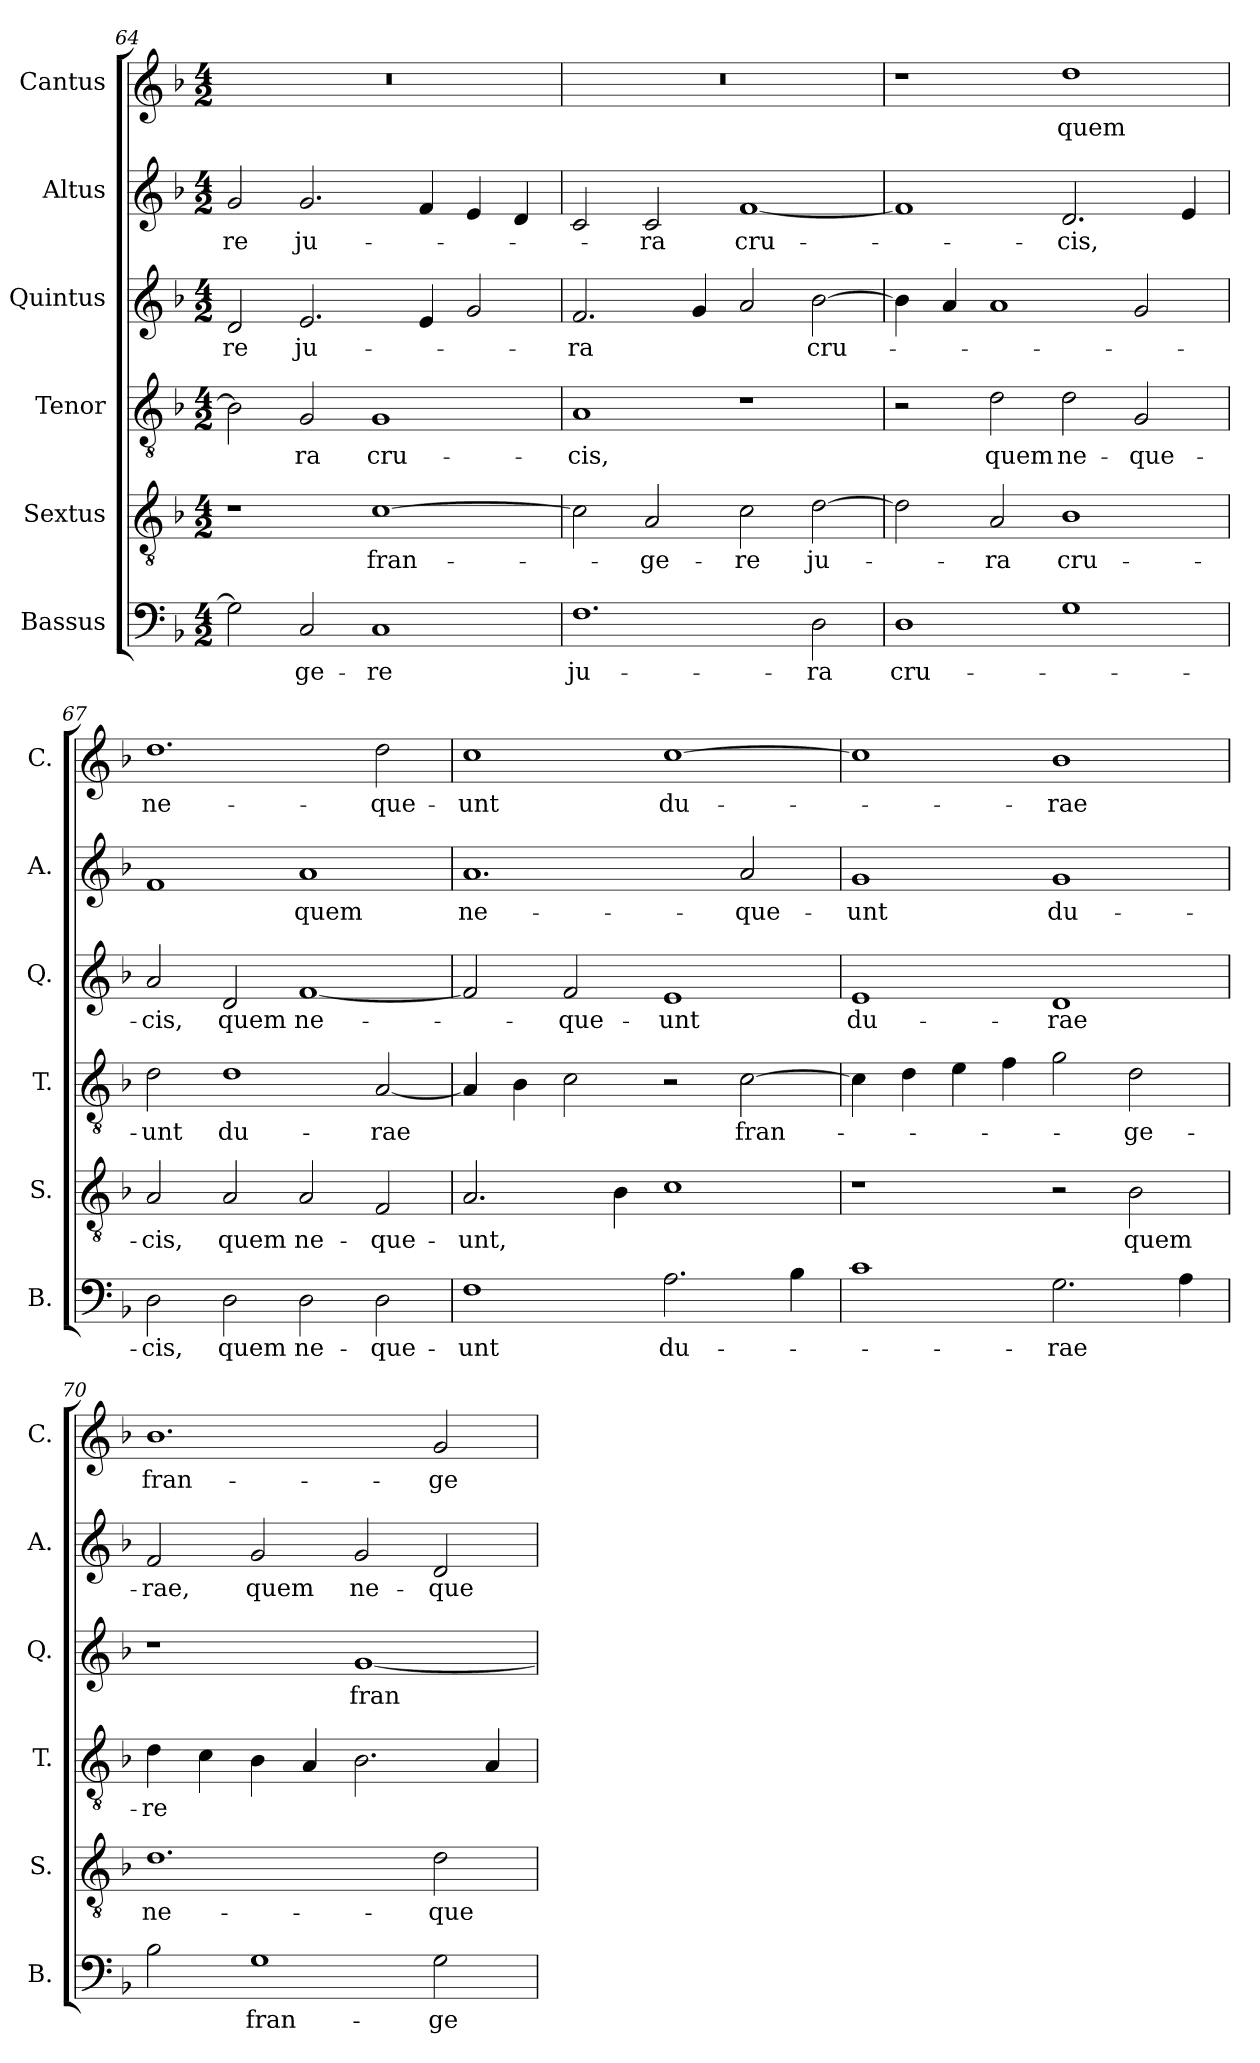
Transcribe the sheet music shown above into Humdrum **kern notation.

**kern	**text	**kern	**text	**kern	**text	**kern	**text	**kern	**text	**kern	**text
*part6	*part6	*part5	*part5	*part4	*part4	*part3	*part3	*part2	*part2	*part1	*part1
*staff6	*staff6	*staff5	*staff5	*staff4	*staff4	*staff3	*staff3	*staff2	*staff2	*staff1	*staff1
*I"Bassus	*	*I"Sextus	*	*I"Tenor	*	*I"Quintus	*	*I"Altus	*	*I"Cantus	*
*I'B.	*	*I'S.	*	*I'T.	*	*I'Q.	*	*I'A.	*	*I'C.	*
*clefF4	*	*clefGv2	*	*clefGv2	*	*clefG2	*	*clefG2	*	*clefG2	*
*k[b-]	*	*k[b-]	*	*k[b-]	*	*k[b-]	*	*k[b-]	*	*k[b-]	*
*M4/2	*	*M4/2	*	*M4/2	*	*M4/2	*	*M4/2	*	*M4/2	*
=64	=64	=64	=64	=64	=64	=64	=64	=64	=64	=64	=64
!	!	!	!	!	!	!	!LO:LY:b	!	!LO:LY:b	!	!
2G\]	.	1r	.	2B-\]	.	2d/	-re	2g/	-re	0r	.
!	!LO:LY:b	!	!	!	!LO:LY:b	!	!LO:LY:b	!	!LO:LY:b	!	!
2C/	-ge-	.	.	2G/	-ra	2.e/	ju-	2.g/	ju-	.	.
!	!LO:LY:b	!	!LO:LY:b	!	!LO:LY:b	!	!	!	!	!	!
1C	-re	[1c	fran-	1G	cru-	.	.	.	.	.	.
.	.	.	.	.	.	4e/	.	4f/	.	.	.
.	.	.	.	.	.	2g/	.	4e/	.	.	.
.	.	.	.	.	.	.	.	4d/	.	.	.
=65	=65	=65	=65	=65	=65	=65	=65	=65	=65	=65	=65
!	!LO:LY:b	!	!	!	!LO:LY:b	!	!LO:LY:b	!	!	!	!
1.F	ju-	2c\]	.	1A	-cis,	2.f/	-ra	2c/	.	0r	.
!	!	!	!LO:LY:b	!	!	!	!	!	!LO:LY:b	!	!
.	.	2A/	-ge-	.	.	.	.	2c/	-ra	.	.
.	.	.	.	.	.	4g/	.	.	.	.	.
!	!	!	!LO:LY:b	!	!	!	!	!	!LO:LY:b	!	!
.	.	2c\	-re	1r	.	2a/	.	[1f	cru-	.	.
!	!LO:LY:b	!	!LO:LY:b	!	!	!	!LO:LY:b	!	!	!	!
2D\	-ra	[2d\	ju-	.	.	[2b-\	cru-	.	.	.	.
=66	=66	=66	=66	=66	=66	=66	=66	=66	=66	=66	=66
!	!LO:LY:b	!	!	!	!	!	!	!	!	!	!
1D	cru-	2d\]	.	2r	.	4b-\]	.	1f]	.	1r	.
.	.	.	.	.	.	4a/	.	.	.	.	.
!	!	!	!LO:LY:b	!	!LO:LY:b	!	!	!	!	!	!
.	.	2A/	-ra	2d\	quem	1a	.	.	.	.	.
!	!	!	!LO:LY:b	!	!LO:LY:b	!	!	!	!LO:LY:b	!	!LO:LY:b
1G	.	1B-	cru-	2d\	ne-	.	.	2.d/	-cis,	1dd	quem
!	!	!	!	!	!LO:LY:b	!	!	!	!	!	!
.	.	.	.	2G/	-que-	2g/	.	.	.	.	.
.	.	.	.	.	.	.	.	4e/	.	.	.
!!LO:LB:g=z
=67	=67	=67	=67	=67	=67	=67	=67	=67	=67	=67	=67
!	!LO:LY:b	!	!LO:LY:b	!	!LO:LY:b	!	!LO:LY:b	!	!	!	!LO:LY:b
2D\	-cis,	2A/	-cis,	2d\	-unt	2a/	-cis,	1f	.	1.dd	ne-
!	!LO:LY:b	!	!LO:LY:b	!	!LO:LY:b	!	!LO:LY:b	!	!	!	!
2D\	quem	2A/	quem	1d	du-	2d/	quem	.	.	.	.
!	!LO:LY:b	!	!LO:LY:b	!	!	!	!LO:LY:b	!	!LO:LY:b	!	!
2D\	ne-	2A/	ne-	.	.	[1f	ne-	1a	quem	.	.
!	!LO:LY:b	!	!LO:LY:b	!	!LO:LY:b	!	!	!	!	!	!LO:LY:b
2D\	-que-	2F/	-que-	[2A/	-rae	.	.	.	.	2dd\	-que-
=68	=68	=68	=68	=68	=68	=68	=68	=68	=68	=68	=68
!	!LO:LY:b	!	!LO:LY:b	!	!	!	!	!	!LO:LY:b	!	!LO:LY:b
1F	-unt	2.A/	-unt,	4A/]	.	2f/]	.	1.a	ne-	1cc	-unt
.	.	.	.	4B-\	.	.	.	.	.	.	.
!	!	!	!	!	!	!	!LO:LY:b	!	!	!	!
.	.	.	.	2c\	.	2f/	-que-	.	.	.	.
.	.	4B-\	.	.	.	.	.	.	.	.	.
!	!LO:LY:b	!	!	!	!	!	!LO:LY:b	!	!	!	!LO:LY:b
2.A\	du-	1c	.	2r	.	1e	-unt	.	.	[1cc	du-
!	!	!	!	!	!LO:LY:b	!	!	!	!LO:LY:b	!	!
.	.	.	.	[2c\	fran-	.	.	2a/	-que-	.	.
4B-\	.	.	.	.	.	.	.	.	.	.	.
=69	=69	=69	=69	=69	=69	=69	=69	=69	=69	=69	=69
!	!	!	!	!	!	!	!LO:LY:b	!	!LO:LY:b	!	!
1c	.	1r	.	4c\]	.	1e	du-	1g	-unt	1cc]	.
.	.	.	.	4d\	.	.	.	.	.	.	.
.	.	.	.	4e\	.	.	.	.	.	.	.
.	.	.	.	4f\	.	.	.	.	.	.	.
!	!LO:LY:b	!	!	!	!	!	!LO:LY:b	!	!LO:LY:b	!	!LO:LY:b
2.G\	-rae	2r	.	2g\	.	1d	-rae	1g	du-	1b-	-rae
!	!	!	!LO:LY:b	!	!LO:LY:b	!	!	!	!	!	!
.	.	2B-\	quem	2d\	-ge-	.	.	.	.	.	.
4A\	.	.	.	.	.	.	.	.	.	.	.
=70	=70	=70	=70	=70	=70	=70	=70	=70	=70	=70	=70
!	!	!	!LO:LY:b	!	!LO:LY:b	!	!	!	!LO:LY:b	!	!LO:LY:b
2B-\	.	1.d	ne-	4d\	-re	1r	.	2f/	-rae,	1.b-	fran-
.	.	.	.	4c\	.	.	.	.	.	.	.
!	!LO:LY:b	!	!	!	!	!	!	!	!LO:LY:b	!	!
1G	fran-	.	.	4B-\	.	.	.	2g/	quem	.	.
.	.	.	.	4A/	.	.	.	.	.	.	.
!	!	!	!	!	!	!	!LO:LY:b	!	!LO:LY:b	!	!
.	.	.	.	2.B-\	.	[1g	fran-	2g/	ne-	.	.
!	!LO:LY:b	!	!LO:LY:b	!	!	!	!	!	!LO:LY:b	!	!LO:LY:b
2G\	-ge-	2d\	-que-	.	.	.	.	2d/	-que-	2g/	-ge-
.	.	.	.	4A/	.	.	.	.	.	.	.
=	=	=	=	=	=	=	=	=	=	=	=
*-	*-	*-	*-	*-	*-	*-	*-	*-	*-	*-	*-
